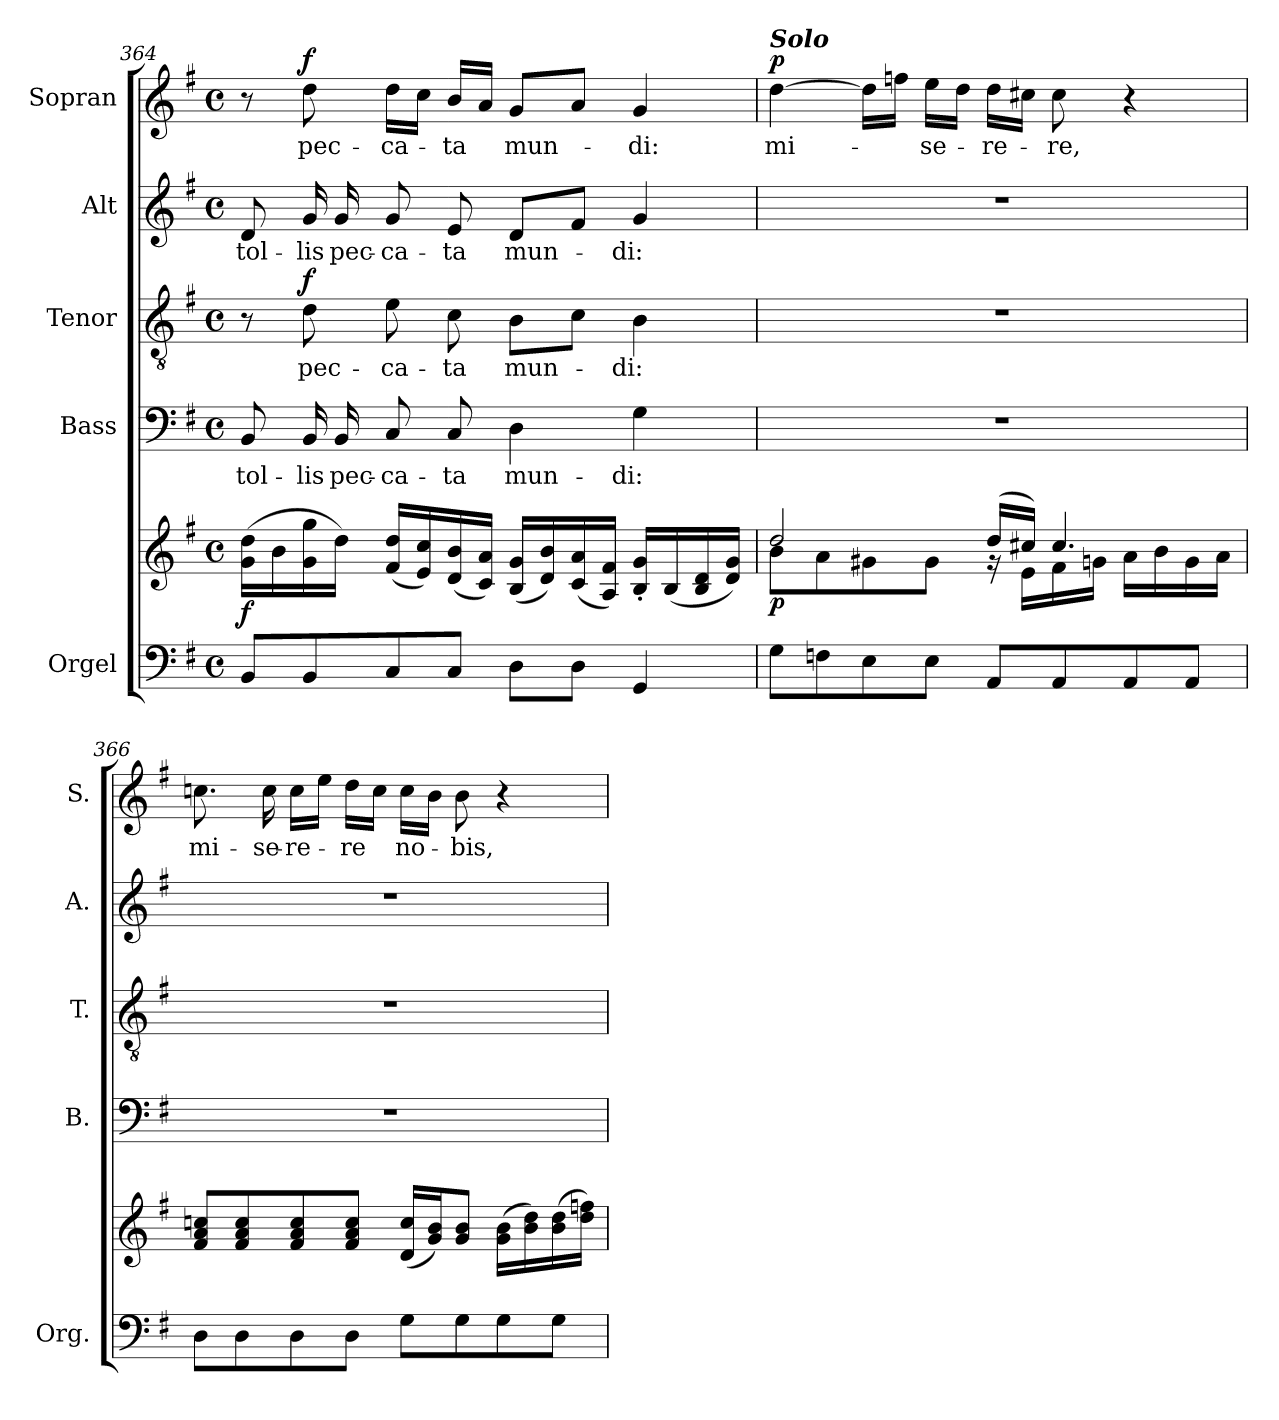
**kern	**kern	**dynam	**kern	**text	**kern	**text	**dynam	**kern	**text	**kern	**text	**dynam
*part5	*part5	*part5	*part4	*part4	*part3	*part3	*part3	*part2	*part2	*part1	*part1	*part1
*staff6	*staff5	*staff5/6	*staff4	*staff4	*staff3	*staff3	*staff3	*staff2	*staff2	*staff1	*staff1	*staff1
*I"Orgel	*	*	*I"Bass	*	*I"Tenor	*	*	*I"Alt	*	*I"Sopran	*	*
*I'Org.	*	*	*I'B.	*	*I'T.	*	*	*I'A.	*	*I'S.	*	*
*clefF4	*clefG2	*	*clefF4	*	*clefGv2	*	*	*clefG2	*	*clefG2	*	*
*k[f#]	*k[f#]	*	*k[f#]	*	*k[f#]	*	*	*k[f#]	*	*k[f#]	*	*
*G:	*G:	*	*G:	*	*G:	*	*	*G:	*	*G:	*	*
*M4/4	*M4/4	*	*M4/4	*	*M4/4	*	*	*M4/4	*	*M4/4	*	*
*met(c)	*met(c)	*	*met(c)	*	*met(c)	*	*	*met(c)	*	*met(c)	*	*
=364	=364	=364	=364	=364	=364	=364	=364	=364	=364	=364	=364	=364
!	!	!LO:DY:b	!	!LO:LY:b	!	!	!	!	!LO:LY:b	!	!	!
8BB/L	(>16g\ 16dd\LL	f	8BB/	tol-	8r	.	.	8d/	tol-	8r	.	.
.	16b\	.	.	.	.	.	.	.	.	.	.	.
!	!	!	!	!LO:LY:b	!	!LO:LY:b	!LO:DY:a	!	!LO:LY:b	!	!LO:LY:b	!LO:DY:a
8BB/	16g\ 16gg\	.	16BB/	-lis	8d\	pec-	f	16g/	-lis	8dd\	pec-	f
!	!	!	!	!LO:LY:b	!	!	!	!	!LO:LY:b	!	!	!
.	16dd\JJ)	.	16BB/	pec-	.	.	.	16g/	pec-	.	.	.
!	!	!	!	!LO:LY:b	!	!LO:LY:b	!	!	!LO:LY:b	!	!LO:LY:b	!
8C/	(<16f#/ 16dd/LL	.	8C/	-ca-	8e\	-ca-	.	8g/	-ca-	16dd\LL	-ca-	.
.	16e/ 16cc/)	.	.	.	.	.	.	.	.	16cc\JJ	.	.
!	!	!	!	!LO:LY:b	!	!LO:LY:b	!	!	!LO:LY:b	!	!LO:LY:b	!
8C/J	(<16d/ 16b/	.	8C/	-ta	8c\	-ta	.	8e/	-ta	16b/LL	-ta	.
.	16c/ 16a/JJ)	.	.	.	.	.	.	.	.	16a/JJ	.	.
!	!	!	!	!LO:LY:b	!	!LO:LY:b	!	!	!LO:LY:b	!	!LO:LY:b	!
8D\L	(<16B/ 16g/LL	.	4D\	mun-	8B\L	mun-	.	8d/L	mun-	8g/L	mun-	.
.	16d/ 16b/)	.	.	.	.	.	.	.	.	.	.	.
8D\J	(<16c/ 16a/	.	.	.	8c\J	.	.	8f#/J	.	8a/J	.	.
.	16A/ 16f#/JJ)	.	.	.	.	.	.	.	.	.	.	.
!	!	!	!	!LO:LY:b	!	!LO:LY:b	!	!	!LO:LY:b	!	!LO:LY:b	!
4GG/	16B/'< 16g/'<LL	.	4G\	-di:	4B\	-di:	.	4g/	-di:	4g/	-di:	.
.	(<16B/	.	.	.	.	.	.	.	.	.	.	.
.	16B/ 16d/	.	.	.	.	.	.	.	.	.	.	.
.	16d/ 16g/JJ)	.	.	.	.	.	.	.	.	.	.	.
!!LO:LB:g=z
=365	=365	=365	=365	=365	=365	=365	=365	=365	=365	=365	=365	=365
*	*^	*	*	*	*	*	*	*	*	*	*	*
!	!	!	!	!	!	!	!	!	!	!	!LO:TX:a:Bi:t=Solo	!	!
!	!	!	!LO:DY:b	!	!	!	!	!	!	!	!	!LO:LY:b	!LO:DY:a
8G\L	2dd/	8b\L	p	1r	.	1r	.	.	1r	.	[4dd\	mi-	p
8Fn\	.	8a\	.	.	.	.	.	.	.	.	.	.	.
8E\	.	8g#X\	.	.	.	.	.	.	.	.	16dd\LL]	.	.
.	.	.	.	.	.	.	.	.	.	.	16ffn\JJ	.	.
!	!	!	!	!	!	!	!	!	!	!	!	!LO:LY:b	!
8E\J	.	8g#\J	.	.	.	.	.	.	.	.	16ee\LL	-se-	.
.	.	.	.	.	.	.	.	.	.	.	16dd\JJ	.	.
!	!	!	!	!	!	!	!	!	!	!	!	!LO:LY:b	!
8AA/L	(<16dd/LL	16rf	.	.	.	.	.	.	.	.	16dd\LL	-re-	.
.	16cc#X/JJ)	16e\LL	.	.	.	.	.	.	.	.	16cc#X\JJ	.	.
!	!	!	!	!	!	!	!	!	!	!	!	!LO:LY:b	!
8AA/	4.cc#/	16f#\	.	.	.	.	.	.	.	.	8cc#\	-re,	.
.	.	16gn\JJ	.	.	.	.	.	.	.	.	.	.	.
8AA/	.	16a\LL	.	.	.	.	.	.	.	.	4r	.	.
.	.	16b\	.	.	.	.	.	.	.	.	.	.	.
8AA/J	.	16g\	.	.	.	.	.	.	.	.	.	.	.
.	.	16a\JJ	.	.	.	.	.	.	.	.	.	.	.
=366	=366	=366	=366	=366	=366	=366	=366	=366	=366	=366	=366	=366	=366
!	!	!	!	!	!	!	!	!	!	!	!	!LO:LY:b	!
*	*v	*v	*	*	*	*	*	*	*	*	*	*	*
8D\L	8f#/ 8a/ 8ccn/L	.	1r	.	1r	.	.	1r	.	8.ccn\	mi-	.
8D\	8f#/ 8a/ 8cc/	.	.	.	.	.	.	.	.	.	.	.
!	!	!	!	!	!	!	!	!	!	!	!LO:LY:b	!
.	.	.	.	.	.	.	.	.	.	16cc\	-se-	.
!	!	!	!	!	!	!	!	!	!	!	!LO:LY:b	!
8D\	8f#/ 8a/ 8cc/	.	.	.	.	.	.	.	.	16cc\LL	-re-	.
.	.	.	.	.	.	.	.	.	.	16ee\JJ	.	.
!	!	!	!	!	!	!	!	!	!	!	!LO:LY:b	!
8D\J	8f#/ 8a/ 8cc/J	.	.	.	.	.	.	.	.	16dd\LL	-re	.
.	.	.	.	.	.	.	.	.	.	16cc\JJ	.	.
!	!	!	!	!	!	!	!	!	!	!	!LO:LY:b	!
8G\L	(<16d/ 16cc/LL	.	.	.	.	.	.	.	.	16cc\LL	no-	.
.	16g/ 16b/J)	.	.	.	.	.	.	.	.	16b\JJ	.	.
!	!	!	!	!	!	!	!	!	!	!	!LO:LY:b	!
8G\	8g/ 8b/J	.	.	.	.	.	.	.	.	8b\	-bis,	.
8G\	(>16g\ 16b\LL	.	.	.	.	.	.	.	.	4r	.	.
.	16b\ 16dd\)	.	.	.	.	.	.	.	.	.	.	.
8G\J	(>16b\ 16dd\	.	.	.	.	.	.	.	.	.	.	.
.	16dd\ 16ffn\JJ)	.	.	.	.	.	.	.	.	.	.	.
=	=	=	=	=	=	=	=	=	=	=	=	=
*-	*-	*-	*-	*-	*-	*-	*-	*-	*-	*-	*-	*-
